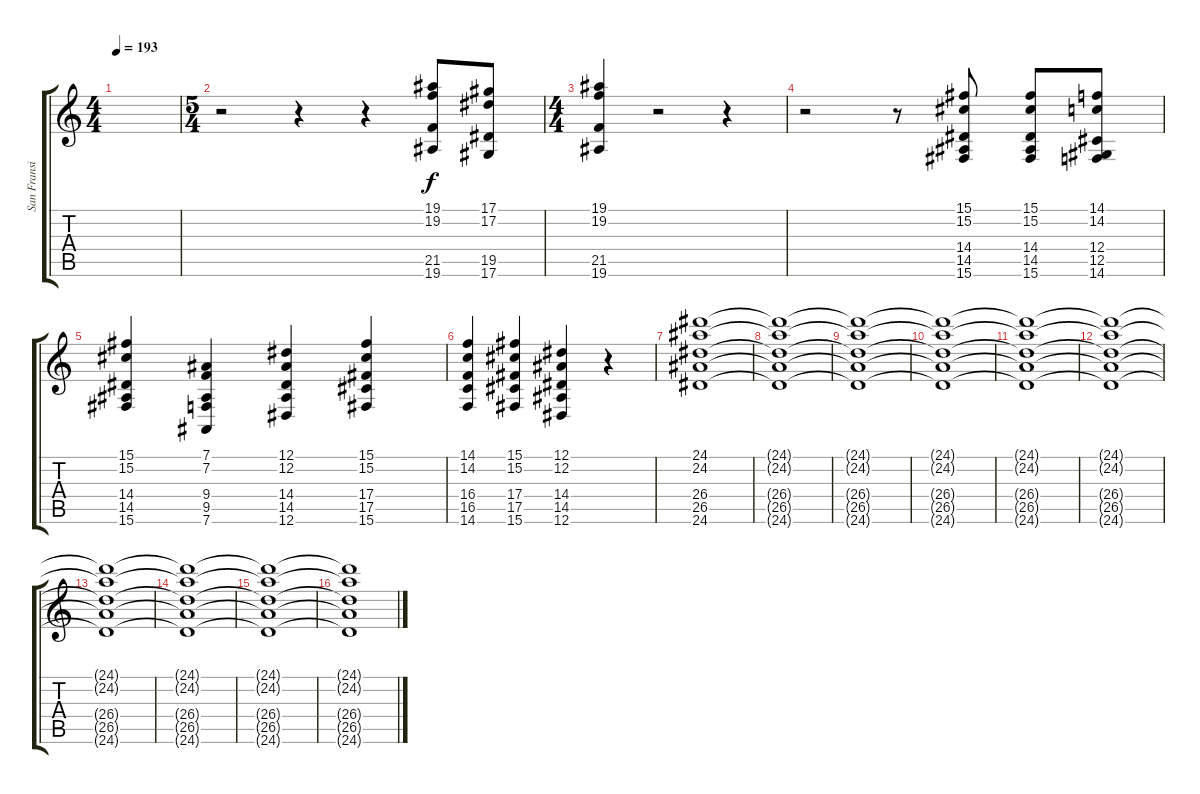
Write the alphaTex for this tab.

\track ("San Fransisco String Ensemble" "San Fransi") {instrument stringensemble1}
\staff {score tabs}
\tuning (Eb4 Bb3 Gb3 Db3 Ab2 Eb2) {hide}
\ts (4 4)
\tempo 193
\clef g2
\ks c
|
\ts (5 4)
r.2 r.4 r.4 (19.1 19.2 21.5 19.6).8 (17.1 17.2 19.5 17.6).8 |
\ts (4 4)
(19.1 19.2 21.5 19.6).4 r.2 r.4 |
r.2 r.8 (15.1 15.2 14.4 14.5 15.6).8 (15.1 15.2 14.4 14.5 15.6).8 (14.1 14.2 12.4 12.5 14.6).8 |
(15.1 15.2 14.4 14.5 15.6).4 (7.1 7.2 9.4 9.5 7.6).4 (12.1 12.2 14.4 14.5 12.6).4 (15.1 15.2 17.4 17.5 15.6).4 |
(14.1 14.2 16.4 16.5 14.6).4 (15.1 15.2 17.4 17.5 15.6).4 (12.1 12.2 14.4 14.5 12.6).4 r.4 |
(24.1 24.2 26.4 26.5 24.6).1 |
(24.1{t} 24.2{t} 26.4{t} 26.5{t} 24.6{t}).1 |
(24.1{t} 24.2{t} 26.4{t} 26.5{t} 24.6{t}).1 |
(24.1{t} 24.2{t} 26.4{t} 26.5{t} 24.6{t}).1 |
(24.1{t} 24.2{t} 26.4{t} 26.5{t} 24.6{t}).1 |
(24.1{t} 24.2{t} 26.4{t} 26.5{t} 24.6{t}).1 |
(24.1{t} 24.2{t} 26.4{t} 26.5{t} 24.6{t}).1 |
(24.1{t} 24.2{t} 26.4{t} 26.5{t} 24.6{t}).1 |
(24.1{t} 24.2{t} 26.4{t} 26.5{t} 24.6{t}).1 |
(24.1{t} 24.2{t} 26.4{t} 26.5{t} 24.6{t}).1
